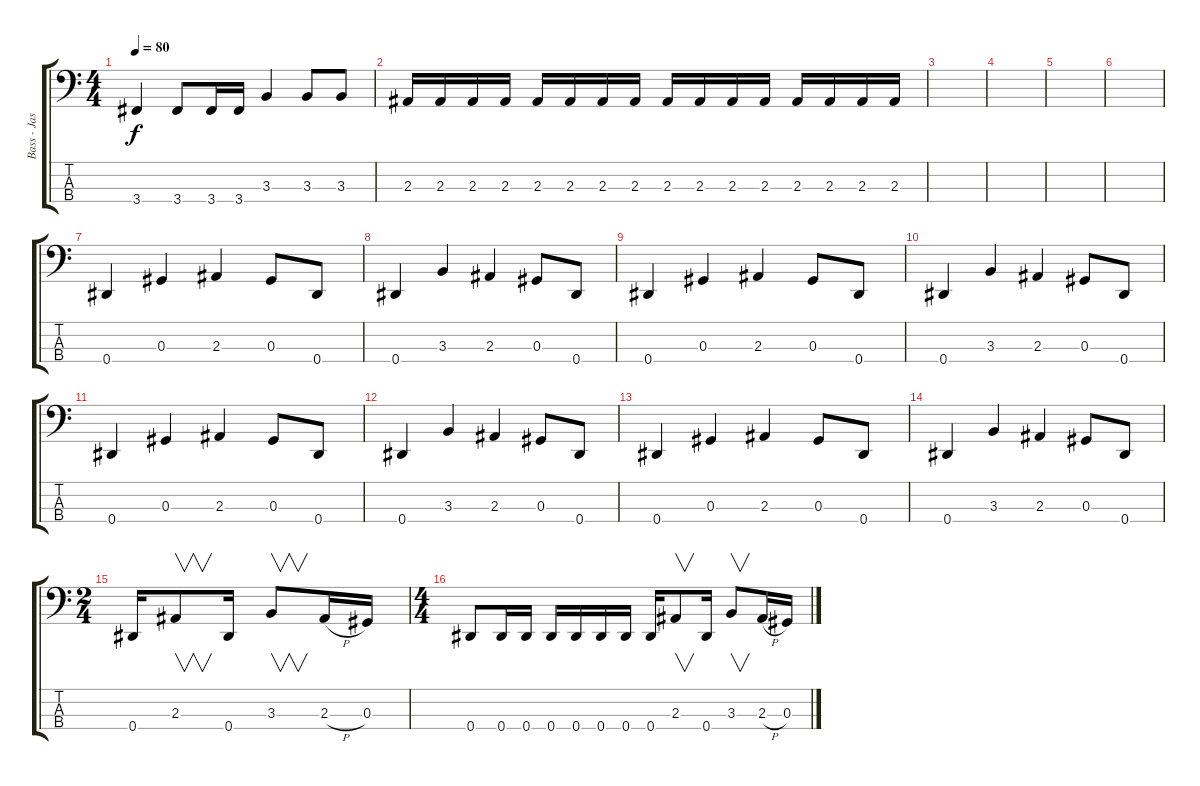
\track ("Bass - Jason" "Bass - Jas") {instrument electricbasspick}
\staff {score tabs}
\tuning (Gb2 Db2 Ab1 Eb1) {hide}
\ts (4 4)
\tempo 80
\clef f4
\ks c
3.4.4{dy f} 3.4.8 3.4.16 3.4.16 3.3.4 3.3.8 3.3.8 |
2.3.16 2.3.16 2.3.16 2.3.16 2.3.16 2.3.16 2.3.16 2.3.16 2.3.16 2.3.16 2.3.16 2.3.16 2.3.16 2.3.16 2.3.16 2.3.16 |
|
|
|
|
0.4.4 0.3.4 2.3.4 0.3.8 0.4.8 |
0.4.4 3.3.4 2.3.4 0.3.8 0.4.8 |
0.4.4 0.3.4 2.3.4 0.3.8 0.4.8 |
0.4.4 3.3.4 2.3.4 0.3.8 0.4.8 |
0.4.4 0.3.4 2.3.4 0.3.8 0.4.8 |
0.4.4 3.3.4 2.3.4 0.3.8 0.4.8 |
0.4.4 0.3.4 2.3.4 0.3.8 0.4.8 |
0.4.4 3.3.4 2.3.4 0.3.8 0.4.8 |
\ts (2 4)
0.4.16 2.3.8{v} 0.4.16 3.3.8{v} 2.3{h}.16 0.3.16 |
\ts (4 4)
0.4.8 0.4.16 0.4.16 0.4.16 0.4.16 0.4.16 0.4.16 0.4.16 2.3.8{v} 0.4.16 3.3.8{v} 2.3{h}.16 0.3.16
